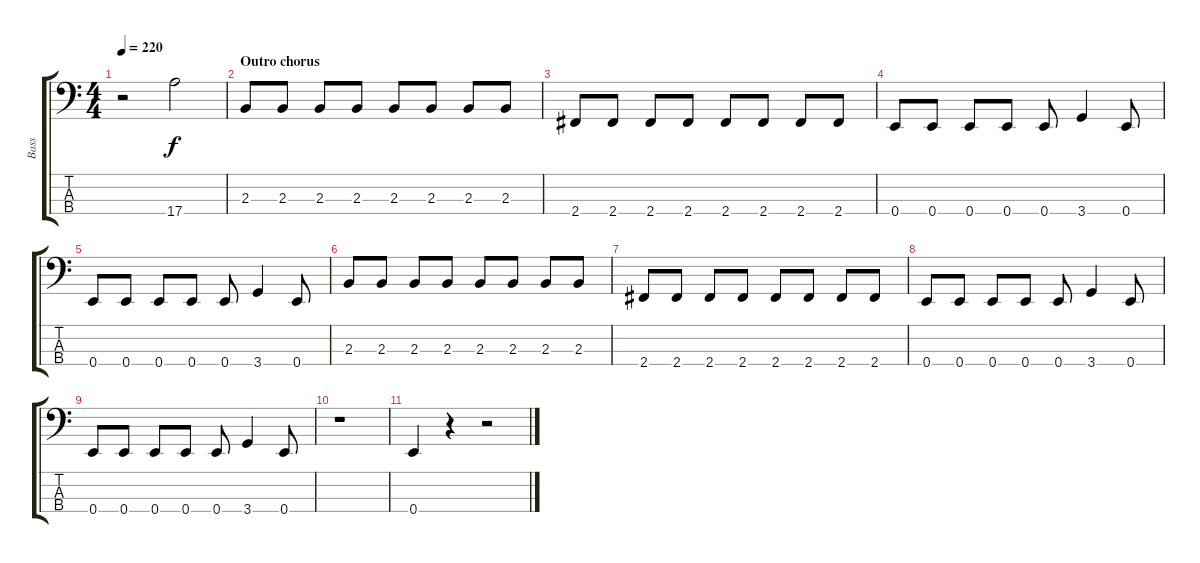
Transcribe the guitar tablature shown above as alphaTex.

\track ("Bass" "Bass") {instrument electricbasspick}
\staff {score tabs}
\tuning (G2 D2 A1 E1) {hide}
\ts (4 4)
\tempo 220
\clef f4
\ks c
r.2{dy f} 17.4.2 |
\section ("" "Outro chorus")
2.3.8 2.3.8 2.3.8 2.3.8 2.3.8 2.3.8 2.3.8 2.3.8 |
2.4.8 2.4.8 2.4.8 2.4.8 2.4.8 2.4.8 2.4.8 2.4.8 |
0.4.8 0.4.8 0.4.8 0.4.8 0.4.8 3.4.4 0.4.8 |
0.4.8 0.4.8 0.4.8 0.4.8 0.4.8 3.4.4 0.4.8 |
2.3.8 2.3.8 2.3.8 2.3.8 2.3.8 2.3.8 2.3.8 2.3.8 |
2.4.8 2.4.8 2.4.8 2.4.8 2.4.8 2.4.8 2.4.8 2.4.8 |
0.4.8 0.4.8 0.4.8 0.4.8 0.4.8 3.4.4 0.4.8 |
0.4.8 0.4.8 0.4.8 0.4.8 0.4.8 3.4.4 0.4.8 |
r.1 |
0.4.4 r.4 r.2
